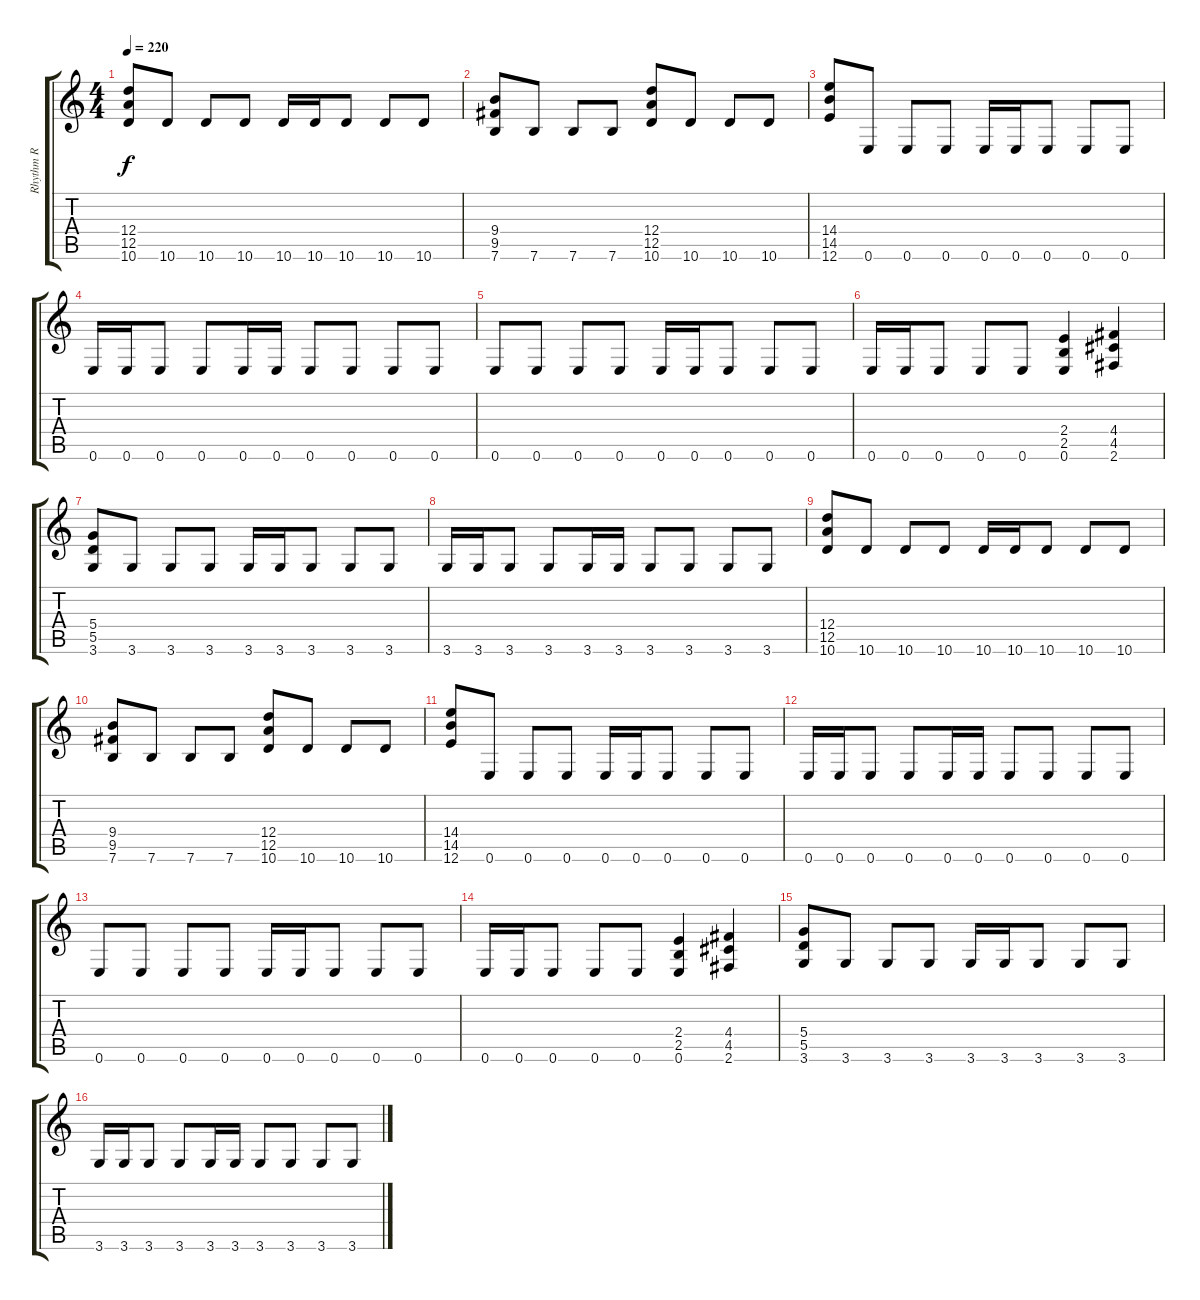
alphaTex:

\track ("Rhythm R" "Rhythm R") {instrument distortionguitar}
\staff {score tabs}
\tuning (E4 B3 G3 D3 A2 E2) {hide}
\ts (4 4)
\tempo 220
\clef g2
\ks c
(12.4 12.5 10.6).8{dy f} 10.6.8 10.6.8 10.6.8 10.6.16 10.6.16 10.6.8 10.6.8 10.6.8 |
(9.4 9.5 7.6).8 7.6.8 7.6.8 7.6.8 (12.4 12.5 10.6).8 10.6.8 10.6.8 10.6.8 |
(14.4 14.5 12.6).8 0.6.8 0.6.8 0.6.8 0.6.16 0.6.16 0.6.8 0.6.8 0.6.8 |
0.6.16 0.6.16 0.6.8 0.6.8 0.6.16 0.6.16 0.6.8 0.6.8 0.6.8 0.6.8 |
0.6.8 0.6.8 0.6.8 0.6.8 0.6.16 0.6.16 0.6.8 0.6.8 0.6.8 |
0.6.16 0.6.16 0.6.8 0.6.8 0.6.8 (2.4 2.5 0.6).4 (4.4 4.5 2.6).4 |
(5.4 5.5 3.6).8 3.6.8 3.6.8 3.6.8 3.6.16 3.6.16 3.6.8 3.6.8 3.6.8 |
3.6.16 3.6.16 3.6.8 3.6.8 3.6.16 3.6.16 3.6.8 3.6.8 3.6.8 3.6.8 |
(12.4 12.5 10.6).8 10.6.8 10.6.8 10.6.8 10.6.16 10.6.16 10.6.8 10.6.8 10.6.8 |
(9.4 9.5 7.6).8 7.6.8 7.6.8 7.6.8 (12.4 12.5 10.6).8 10.6.8 10.6.8 10.6.8 |
(14.4 14.5 12.6).8 0.6.8 0.6.8 0.6.8 0.6.16 0.6.16 0.6.8 0.6.8 0.6.8 |
0.6.16 0.6.16 0.6.8 0.6.8 0.6.16 0.6.16 0.6.8 0.6.8 0.6.8 0.6.8 |
0.6.8 0.6.8 0.6.8 0.6.8 0.6.16 0.6.16 0.6.8 0.6.8 0.6.8 |
0.6.16 0.6.16 0.6.8 0.6.8 0.6.8 (2.4 2.5 0.6).4 (4.4 4.5 2.6).4 |
(5.4 5.5 3.6).8 3.6.8 3.6.8 3.6.8 3.6.16 3.6.16 3.6.8 3.6.8 3.6.8 |
3.6.16 3.6.16 3.6.8 3.6.8 3.6.16 3.6.16 3.6.8 3.6.8 3.6.8 3.6.8
